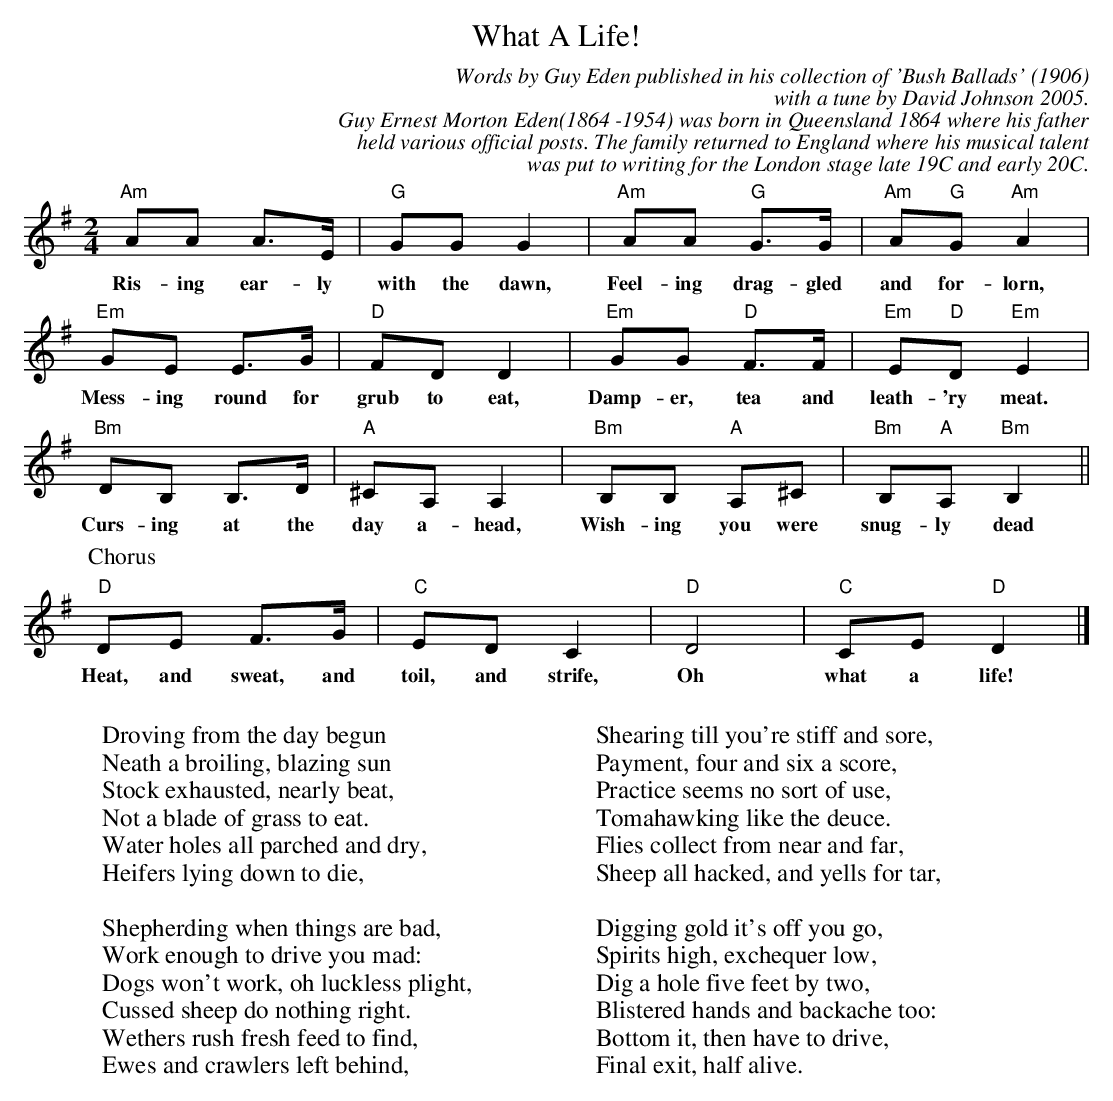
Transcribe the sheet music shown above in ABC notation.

X:1
T:What A Life!
C:Words by Guy Eden published in his collection of 'Bush Ballads' (1906)
C:with a tune by David Johnson 2005.
C:Guy Ernest Morton Eden(1864 -1954) was born in Queensland 1864 where his father
C:held various official posts. The family returned to England where his musical talent
C:was put to writing for the London stage late 19C and early 20C.
M:2/4
L:1/8
K:G
"Am"AA A>E|"G"GG G2|"Am"AA "G"G>G|"Am"A"G"G "Am"A2|
w:Ris-ing ear-ly with the dawn, Feel-ing drag-gled and for-lorn,
"Em"GE E>G|"D"FD D2|"Em"GG "D"F>F|"Em"E"D"D"Em"E2|
w:Mess-ing round for grub to eat, Damp-er, tea and leath-'ry meat.
"Bm"DB, B,>D|"A"^CA,A,2|"Bm"B,B, "A"A,^C|"Bm"B,"A"A,"Bm"B,2||
w:Curs-ing at the day a-head, Wish-ing you were snug-ly dead
P:Chorus
"D"DE F>G|"C"ED C2|"D"D4|"C"CE "D"D2|]
w:Heat, and sweat, and toil, and strife, Oh what a life!
W:
W:Droving from the day begun
W:Neath a broiling, blazing sun
W:Stock exhausted, nearly beat,
W:Not a blade of grass to eat.
W:Water holes all parched and dry,
W:Heifers lying down to die,
W:
W:Shepherding when things are bad,
W:Work enough to drive you mad:
W:Dogs won't work, oh luckless plight,
W:Cussed sheep do nothing right.
W:Wethers rush fresh feed to find,
W:Ewes and crawlers left behind,
W:
W:
W:Shearing till you're stiff and sore,
W:Payment, four and six a score,
W:Practice seems no sort of use,
W:Tomahawking like the deuce.
W:Flies collect from near and far,
W:Sheep all hacked, and yells for tar,
W:
W:Digging gold it's off you go,
W:Spirits high, exchequer low,
W:Dig a hole five feet by two,
W:Blistered hands and backache too:
W:Bottom it, then have to drive,
W:Final exit, half alive.
